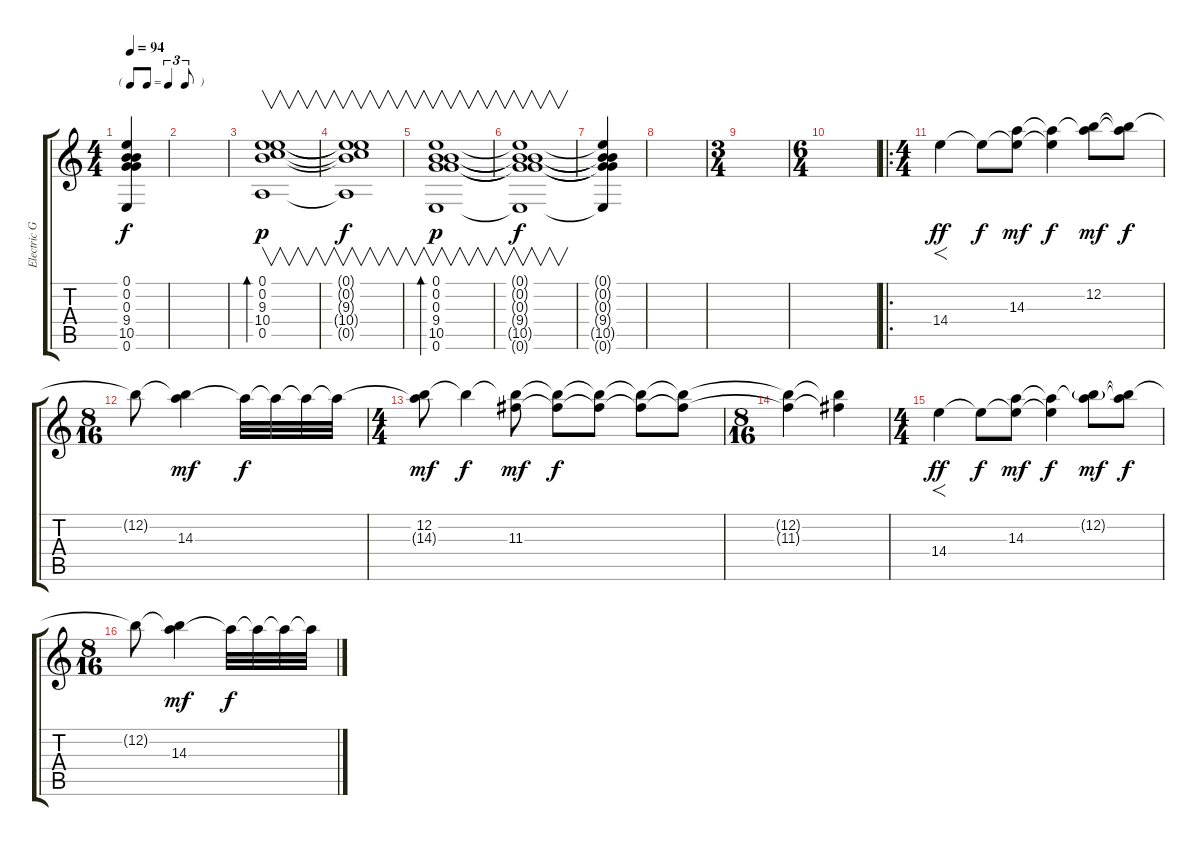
\track ("Electric Guitar" "Electric G") {instrument distortionguitar}
\staff {score tabs}
\tuning (E4 B3 G3 D3 A2 E2) {hide}
\ts (4 4)
\tf triplet8th
\tempo 94
\clef g2
\ks c
(0.1{t} 0.2{t} 0.3{t} 9.4{t} 10.5{t} 0.6{t}).4{dy f volume 10} |
|
(0.1 0.2 9.3 10.4 0.5).1{v bd 240 dy p volume 12 balance 0 instrument distortionguitar} |
(0.1{t} 0.2{t} 9.3{t} 10.4{t} 0.5{t}).1{v dy f volume 10} |
(0.1 0.2 0.3 9.4 10.5 0.6).1{v bd 480 dy p volume 12 instrument distortionguitar} |
(0.1{t} 0.2{t} 0.3{t} 9.4{t} 10.5{t} 0.6{t}).1{v dy f} |
(0.1{t} 0.2{t} 0.3{t} 9.4{t} 10.5{t} 0.6{t}).4{volume 10} |
|
\ts (3 4)
|
\ts (6 4)
|
\ro
\ts (4 4)
14.4.4{f dy ff volume 12} 14.4{t}.8{dy f} (14.3 14.4{t}).8{dy mf} (14.3{t} 14.4{t}).4{dy f} (12.2 14.3{t}).8{dy mf} (12.2{t} 14.3{t}).8{dy f} |
\ts (8 16)
12.2{t}.8 (12.2{t} 14.3).4{dy mf} 14.3{t}.32{dy f} 14.3{t}.32 14.3{t}.32 14.3{t}.32 |
\ts (4 4)
(12.2 14.3{t}).8{dy mf} 12.2{t}.4{dy f} (12.2{t} 11.3).8{dy mf} (12.2{t} 11.3{t}).8{dy f} (12.2{t} 11.3{t}).8 (12.2{t} 11.3{t}).8 (12.2{t} 11.3{t}).8 |
\ts (8 16)
(12.2{t} 11.3{t}).4{volume 11} (12.2{t} 11.3{t}).4{volume 9} |
\ts (4 4)
14.4.4{f dy ff volume 12} 14.4{t}.8{dy f} (14.3 14.4{t}).8{dy mf} (14.3{t} 14.4{t}).4{dy f} (12.2{g} 14.3{t}).8{dy mf} (12.2{t} 14.3{t}).8{dy f} |
\ts (8 16)
12.2{t}.8 (12.2{t} 14.3).4{dy mf} 14.3{t}.32{dy f} 14.3{t}.32 14.3{t}.32 14.3{t}.32
